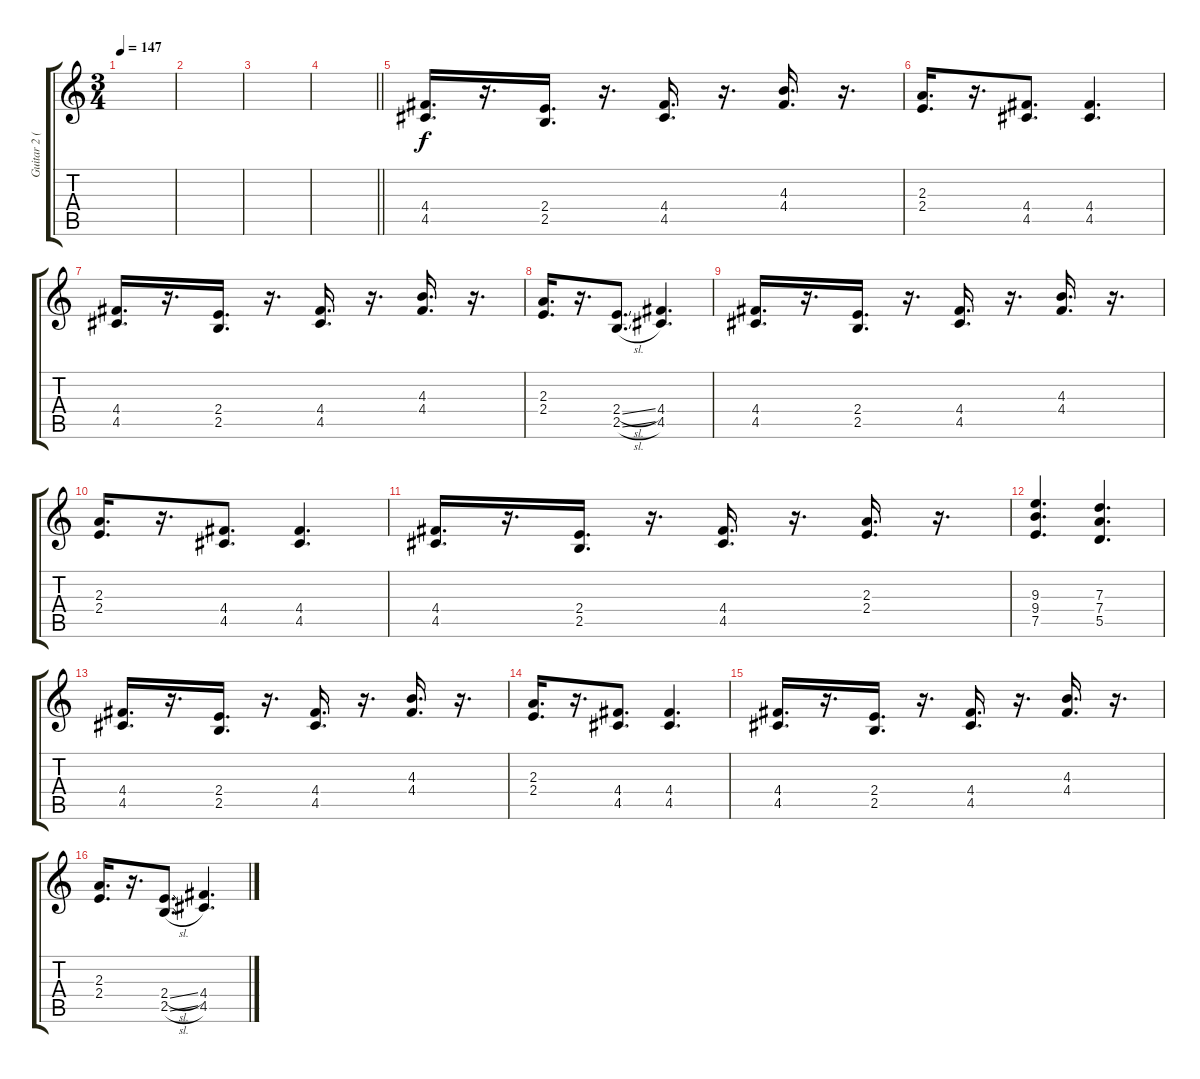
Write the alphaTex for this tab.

\track ("Guitar 2 (Solo)" "Guitar 2 (") {instrument distortionguitar}
\staff {score tabs}
\tuning (E4 B3 G3 D3 A2 E2) {hide}
\ts (3 4)
\section ("" "")
\tempo 147
\clef g2
\ks c
|
|
|
\barLineRight lightlight
|
\section ("" "")
(4.4 4.5).16{d instrument fretlessbass} r.16{d} (2.4 2.5).16{d} r.16{d} (4.4 4.5).16{d} r.16{d} (4.3 4.4).16{d} r.16{d} |
(2.3 2.4).16{d} r.16{d} (4.4 4.5).8{d} (4.4 4.5).4{d} |
(4.4 4.5).16{d instrument fretlessbass} r.16{d} (2.4 2.5).16{d} r.16{d} (4.4 4.5).16{d} r.16{d} (4.3 4.4).16{d} r.16{d} |
(2.3 2.4).16{d} r.16{d} (2.4{sl} 2.5{sl}).8{d} (4.4 4.5).4{d} |
(4.4 4.5).16{d instrument fretlessbass} r.16{d} (2.4 2.5).16{d} r.16{d} (4.4 4.5).16{d} r.16{d} (4.3 4.4).16{d} r.16{d} |
(2.3 2.4).16{d} r.16{d} (4.4 4.5).8{d} (4.4 4.5).4{d} |
(4.4 4.5).16{d instrument fretlessbass} r.16{d} (2.4 2.5).16{d} r.16{d} (4.4 4.5).16{d} r.16{d} (2.3 2.4).16{d} r.16{d} |
(9.3 9.4 7.5).4{d} (7.3 7.4 5.5).4{d} |
(4.4 4.5).16{d instrument fretlessbass} r.16{d} (2.4 2.5).16{d} r.16{d} (4.4 4.5).16{d} r.16{d} (4.3 4.4).16{d} r.16{d} |
(2.3 2.4).16{d} r.16{d} (4.4 4.5).8{d} (4.4 4.5).4{d} |
(4.4 4.5).16{d instrument fretlessbass} r.16{d} (2.4 2.5).16{d} r.16{d} (4.4 4.5).16{d} r.16{d} (4.3 4.4).16{d} r.16{d} |
(2.3 2.4).16{d} r.16{d} (2.4{sl} 2.5{sl}).8{d} (4.4 4.5).4{d}
